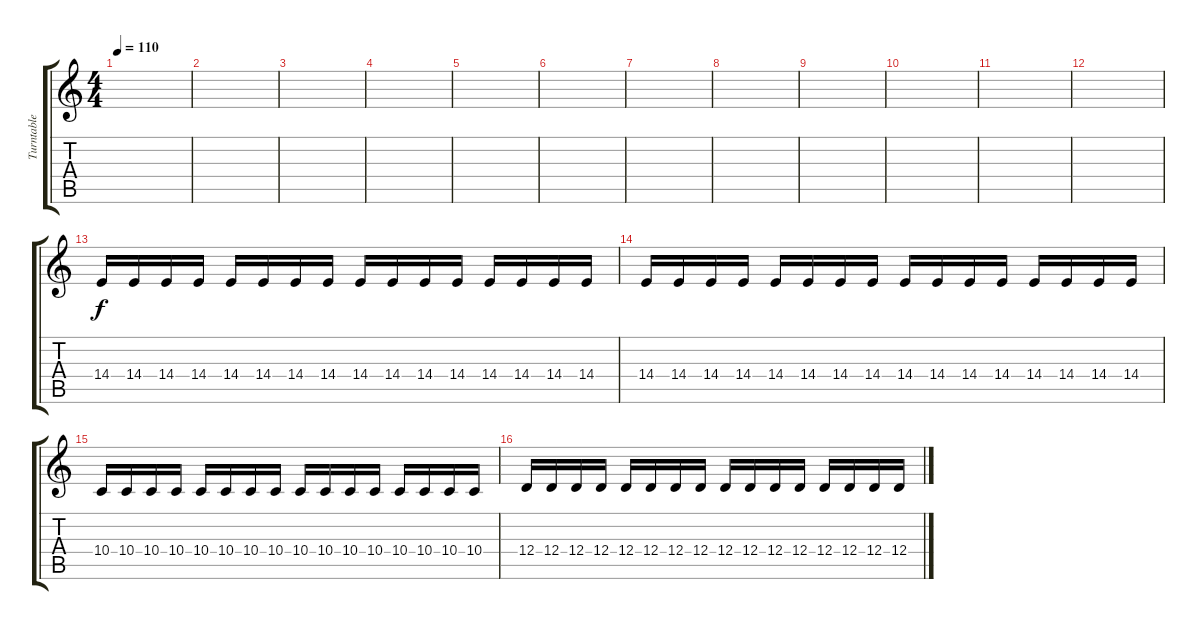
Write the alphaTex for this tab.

\track ("Turntable" "Turntable") {instrument lead8bassandlead}
\staff {score tabs}
\tuning (E4 B3 G3 D3 A2 E2) {hide}
\ts (4 4)
\tempo 110
\clef g2
\ks c
|
|
|
|
|
|
|
|
|
|
|
|
14.4.16 14.4.16 14.4.16 14.4.16 14.4.16 14.4.16 14.4.16 14.4.16 14.4.16 14.4.16 14.4.16 14.4.16 14.4.16 14.4.16 14.4.16 14.4.16 |
14.4.16 14.4.16 14.4.16 14.4.16 14.4.16 14.4.16 14.4.16 14.4.16 14.4.16 14.4.16 14.4.16 14.4.16 14.4.16 14.4.16 14.4.16 14.4.16 |
10.4.16 10.4.16 10.4.16 10.4.16 10.4.16 10.4.16 10.4.16 10.4.16 10.4.16 10.4.16 10.4.16 10.4.16 10.4.16 10.4.16 10.4.16 10.4.16 |
12.4.16 12.4.16 12.4.16 12.4.16 12.4.16 12.4.16 12.4.16 12.4.16 12.4.16 12.4.16 12.4.16 12.4.16 12.4.16 12.4.16 12.4.16 12.4.16
